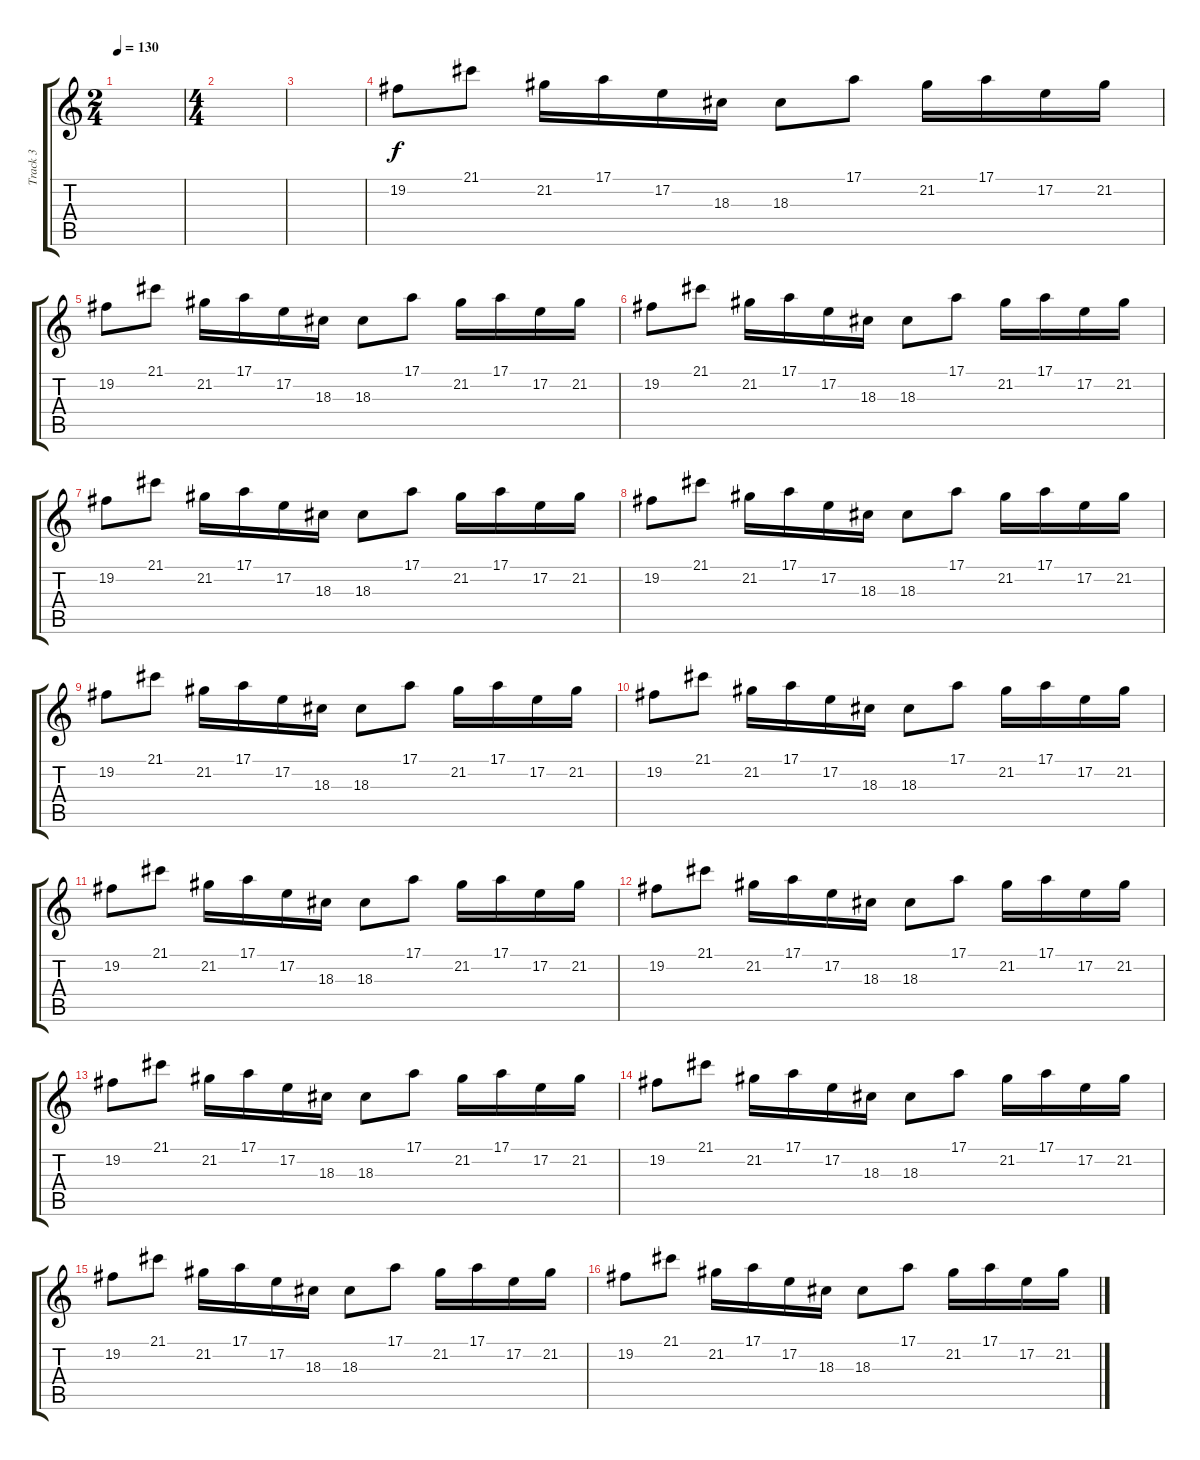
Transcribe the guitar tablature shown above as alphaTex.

\track ("Track 3" "Track 3") {instrument acousticgrandpiano}
\staff {score tabs}
\tuning (E4 B3 G3 D3 A2 E2) {hide}
\ts (2 4)
\tempo 130
\clef g2
\ks c
|
\ts (4 4)
|
|
19.2.8 21.1.8 21.2.16 17.1.16 17.2.16 18.3.16 18.3.8 17.1.8 21.2.16 17.1.16 17.2.16 21.2.16 |
19.2.8 21.1.8 21.2.16 17.1.16 17.2.16 18.3.16 18.3.8 17.1.8 21.2.16 17.1.16 17.2.16 21.2.16 |
19.2.8 21.1.8 21.2.16 17.1.16 17.2.16 18.3.16 18.3.8 17.1.8 21.2.16 17.1.16 17.2.16 21.2.16 |
19.2.8 21.1.8 21.2.16 17.1.16 17.2.16 18.3.16 18.3.8 17.1.8 21.2.16 17.1.16 17.2.16 21.2.16 |
19.2.8 21.1.8 21.2.16 17.1.16 17.2.16 18.3.16 18.3.8 17.1.8 21.2.16 17.1.16 17.2.16 21.2.16 |
19.2.8 21.1.8 21.2.16 17.1.16 17.2.16 18.3.16 18.3.8 17.1.8 21.2.16 17.1.16 17.2.16 21.2.16 |
19.2.8 21.1.8 21.2.16 17.1.16 17.2.16 18.3.16 18.3.8 17.1.8 21.2.16 17.1.16 17.2.16 21.2.16 |
19.2.8 21.1.8 21.2.16 17.1.16 17.2.16 18.3.16 18.3.8 17.1.8 21.2.16 17.1.16 17.2.16 21.2.16 |
19.2.8 21.1.8 21.2.16 17.1.16 17.2.16 18.3.16 18.3.8 17.1.8 21.2.16 17.1.16 17.2.16 21.2.16 |
19.2.8 21.1.8 21.2.16 17.1.16 17.2.16 18.3.16 18.3.8 17.1.8 21.2.16 17.1.16 17.2.16 21.2.16 |
19.2.8 21.1.8 21.2.16 17.1.16 17.2.16 18.3.16 18.3.8 17.1.8 21.2.16 17.1.16 17.2.16 21.2.16 |
19.2.8 21.1.8 21.2.16 17.1.16 17.2.16 18.3.16 18.3.8 17.1.8 21.2.16 17.1.16 17.2.16 21.2.16 |
19.2.8 21.1.8 21.2.16 17.1.16 17.2.16 18.3.16 18.3.8 17.1.8 21.2.16 17.1.16 17.2.16 21.2.16
